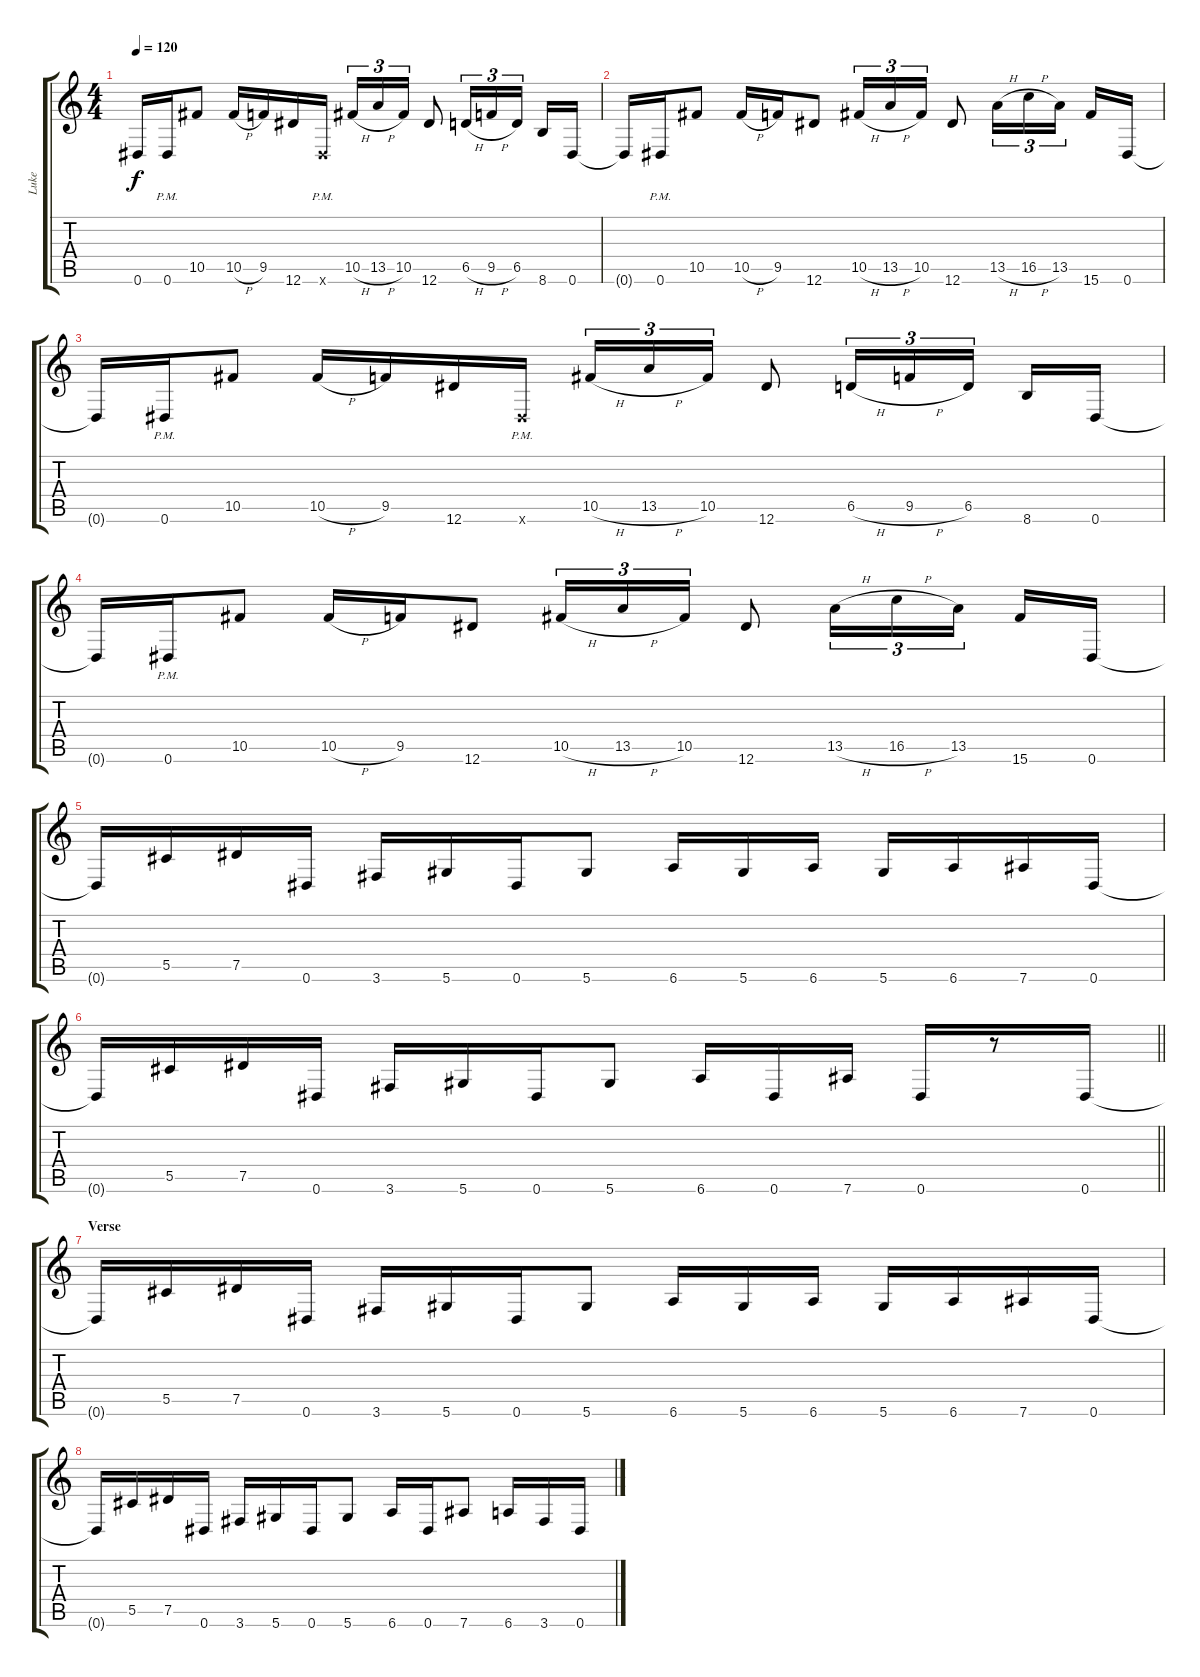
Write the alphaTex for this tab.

\track ("Luke" "Luke") {instrument overdrivenguitar}
\staff {score tabs}
\tuning (Eb4 Bb3 Gb3 Db3 Ab2 Eb2) {hide}
\ts (4 4)
\tempo 120
\clef g2
\ks c
0.6.16{dy f} 0.6{pm}.16 10.5.8 10.5{h}.16 9.5.16 12.6.16 0.6{pm x}.16 10.5{h}.16{tu (3 2)} 13.5{h}.16{tu (3 2)} 10.5.16{tu (3 2)} 12.6.8 6.5{h}.16{tu (3 2)} 9.5{h}.16{tu (3 2)} 6.5.16{tu (3 2) beam splitsecondary} 8.6.16 0.6.16 |
0.6{t}.16 0.6{pm}.16 10.5.8 10.5{h}.16 9.5.16 12.6.8 10.5{h}.16{tu (3 2)} 13.5{h}.16{tu (3 2)} 10.5.16{tu (3 2)} 12.6.8 13.5{h}.16{tu (3 2)} 16.5{h}.16{tu (3 2)} 13.5.16{tu (3 2) beam splitsecondary} 15.6.16 0.6.16 |
0.6{t}.16 0.6{pm}.16 10.5.8 10.5{h}.16 9.5.16 12.6.16 0.6{pm x}.16 10.5{h}.16{tu (3 2)} 13.5{h}.16{tu (3 2)} 10.5.16{tu (3 2)} 12.6.8 6.5{h}.16{tu (3 2)} 9.5{h}.16{tu (3 2)} 6.5.16{tu (3 2) beam splitsecondary} 8.6.16 0.6.16 |
0.6{t}.16 0.6{pm}.16 10.5.8 10.5{h}.16 9.5.16 12.6.8 10.5{h}.16{tu (3 2)} 13.5{h}.16{tu (3 2)} 10.5.16{tu (3 2)} 12.6.8 13.5{h}.16{tu (3 2)} 16.5{h}.16{tu (3 2)} 13.5.16{tu (3 2) beam splitsecondary} 15.6.16 0.6.16 |
0.6{t}.16 5.5.16 7.5.16 0.6.16 3.6.16 5.6.16 0.6.16 5.6.8 6.6.16 5.6.16 6.6.16 5.6.16 6.6.16 7.6.16 0.6.16 |
\barLineRight lightlight
0.6{t}.16 5.5.16 7.5.16 0.6.16 3.6.16 5.6.16 0.6.16 5.6.8 6.6.16 0.6.16 7.6.16 0.6.16 r.8 0.6.16 |
\section ("" "Verse")
0.6{t}.16 5.5.16 7.5.16 0.6.16 3.6.16 5.6.16 0.6.16 5.6.8 6.6.16 5.6.16 6.6.16 5.6.16 6.6.16 7.6.16 0.6.16 |
0.6{t}.16 5.5.16 7.5.16 0.6.16 3.6.16 5.6.16 0.6.16 5.6.8 6.6.16 0.6.16 7.6.8 6.6.16 3.6.16 0.6.16
